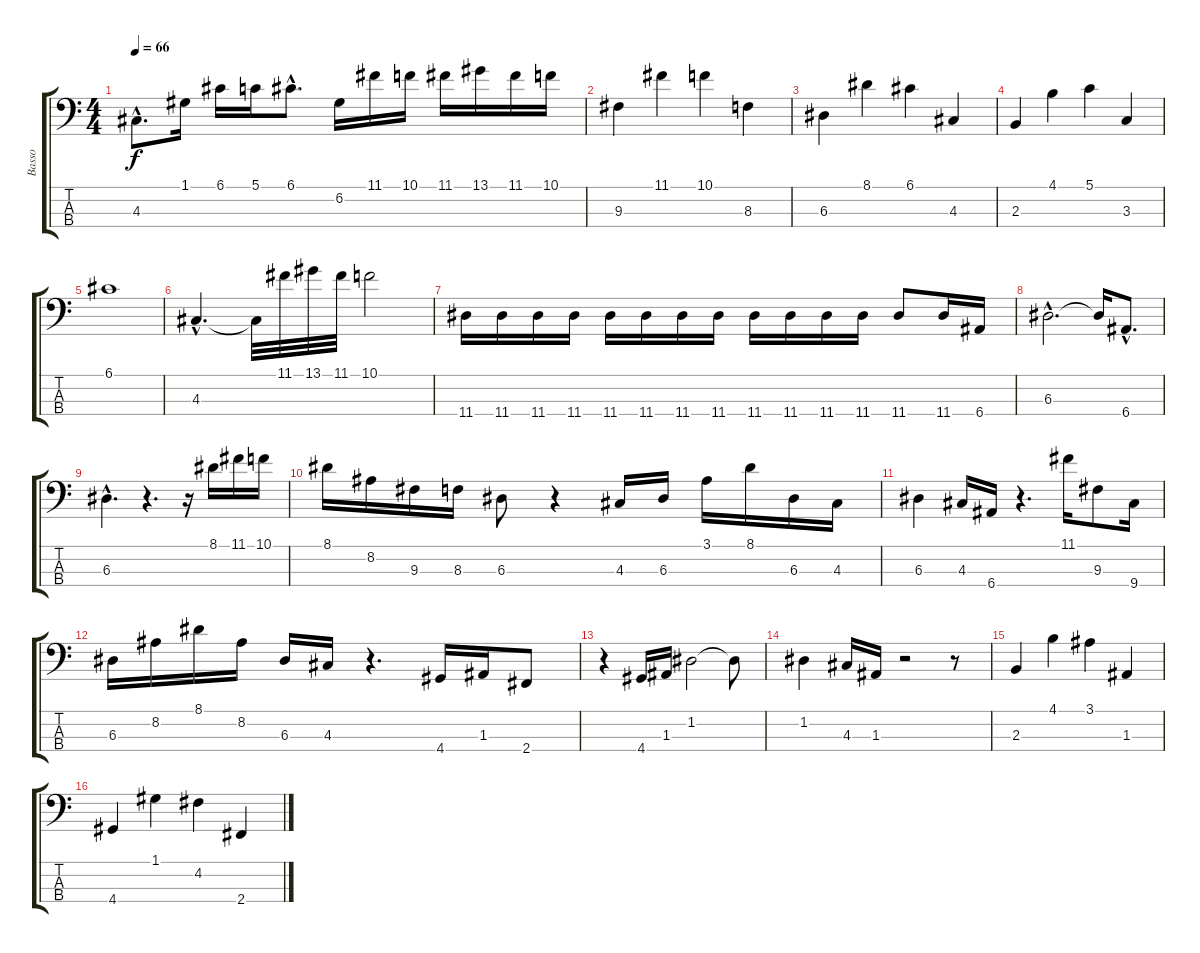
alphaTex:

\track ("Basso" "Basso") {instrument electricbassfinger}
\staff {score tabs}
\tuning (G2 D2 A1 E1) {hide}
\ts (4 4)
\tempo 66
\clef f4
\ks c
4.3{hac}.8{d dy f} 1.1.16 6.1.16 5.1.16 6.1{hac}.8{d} 6.2.16 11.1.16 10.1.16 11.1.16 13.1.16 11.1.16 10.1.16 |
9.3.4 11.1.4 10.1.4 8.3.4 |
6.3.4 8.1.4 6.1.4 4.3.4 |
2.3.4 4.1.4 5.1.4 3.3.4 |
6.1.1 |
4.3{hac}.4{d} 4.3{t}.32 11.1.32 13.1.32 11.1.32 10.1.2 |
11.4.16 11.4.16 11.4.16 11.4.16 11.4.16 11.4.16 11.4.16 11.4.16 11.4.16 11.4.16 11.4.16 11.4.16 11.4.8 11.4.16 6.4.16 |
6.3{hac}.2{d} 6.3{t}.16 6.4{hac}.8{d} |
6.3{hac}.4{d} r.4{d} r.16 8.1.16 11.1.16 10.1.16 |
8.1.16 8.2.16 9.3.16 8.3.16 6.3.8 r.4 4.3.16 6.3.16 3.1.16 8.1.16 6.3.16 4.3.16 |
6.3.4 4.3.16 6.4.16 r.4{d} 11.1.16 9.3.8 9.4.16 |
6.3.16 8.2.16 8.1.16 8.2.16 6.3.16 4.3.16 r.4{d} 4.4.16 1.3.16 2.4.8 |
r.4 4.4.16 1.3.16 1.2.2 1.2{t}.8 |
1.2.4 4.3.16 1.3.16 r.2 r.8 |
2.3.4 4.1.4 3.1.4 1.3.4 |
4.4.4 1.1.4 4.2.4 2.4.4
